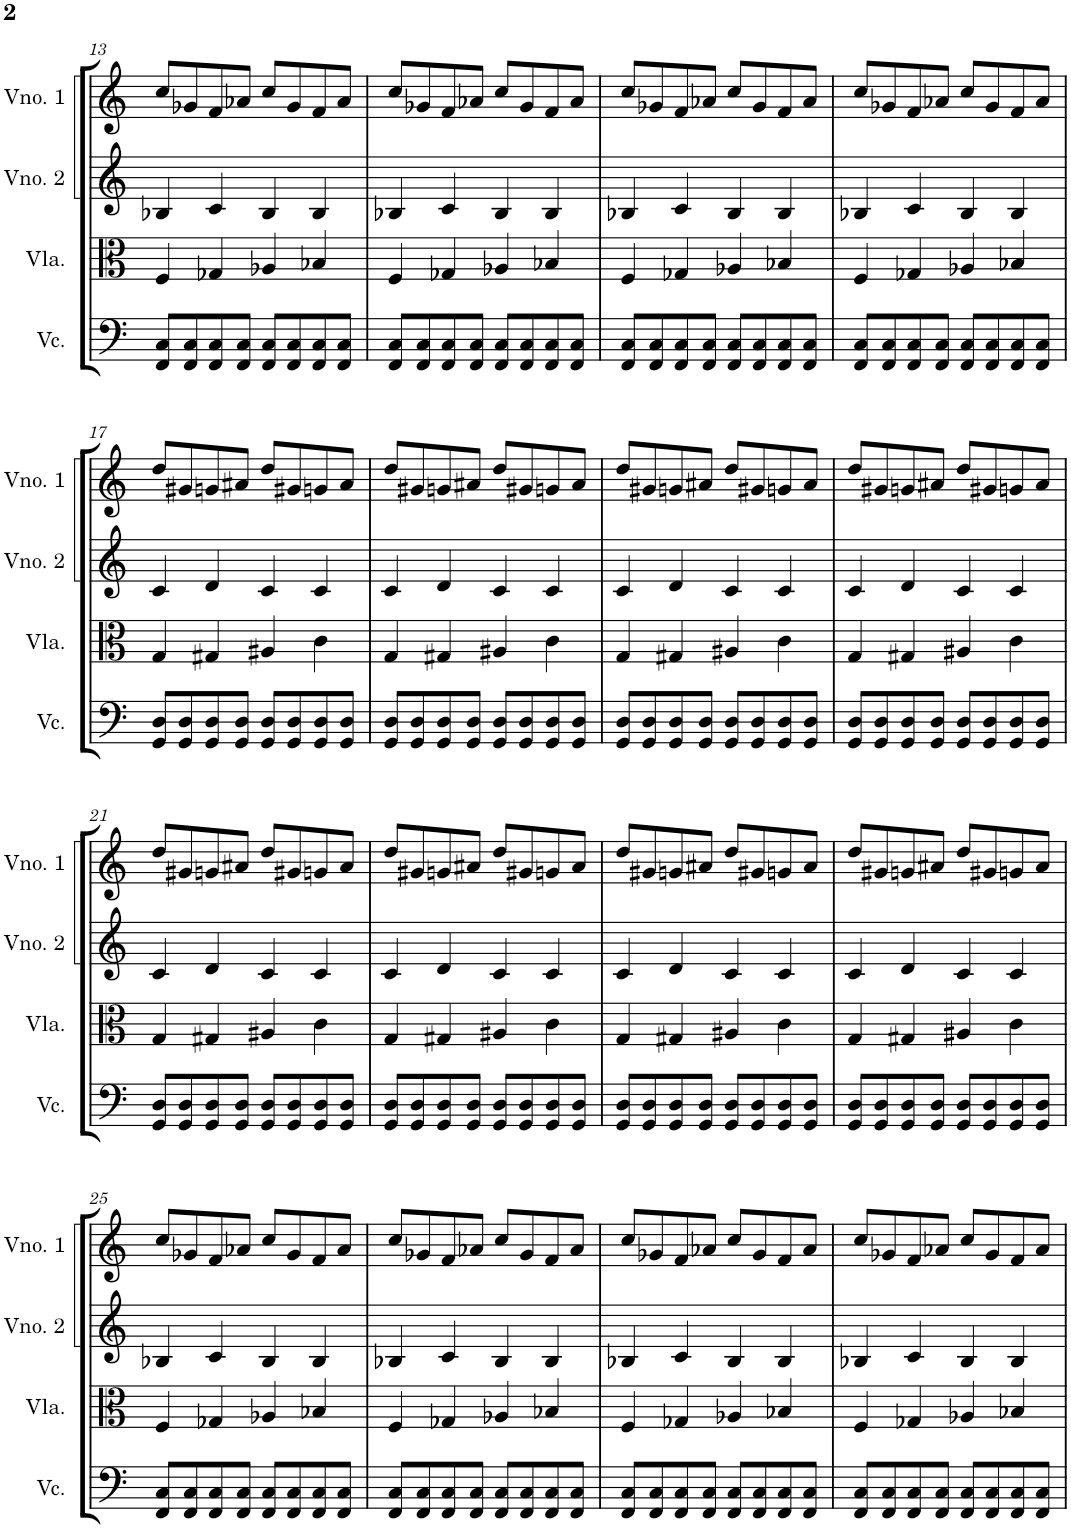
**kern	**kern	**kern	**kern
*part4	*part3	*part2	*part1
*staff4	*staff3	*staff2	*staff1
*I"Violoncelo	*I"Viola	*I"Violino 2	*I"Violino 1
*I'Vc.	*I'Vla.	*I'Vno. 2	*I'Vno. 1
!!LO:PB:g=z
*clefF4	*clefC3	*clefG2	*clefG2
*k[]	*k[]	*k[]	*k[]
*M4/4	*M4/4	*M4/4	*M4/4
=13	=13	=13	=13
8FF/ 8C/L	4F/	4B-X/	8cc/L
8FF/ 8C/	.	.	8g-X/
8FF/ 8C/	4G-X/	4c/	8f/
8FF/ 8C/J	.	.	8a-X/J
8FF/ 8C/L	4A-X/	4B-/	8cc/L
8FF/ 8C/	.	.	8g-/
8FF/ 8C/	4B-X/	4B-/	8f/
8FF/ 8C/J	.	.	8a-/J
=14	=14	=14	=14
8FF/ 8C/L	4F/	4B-X/	8cc/L
8FF/ 8C/	.	.	8g-X/
8FF/ 8C/	4G-X/	4c/	8f/
8FF/ 8C/J	.	.	8a-X/J
8FF/ 8C/L	4A-X/	4B-/	8cc/L
8FF/ 8C/	.	.	8g-/
8FF/ 8C/	4B-X/	4B-/	8f/
8FF/ 8C/J	.	.	8a-/J
=15	=15	=15	=15
8FF/ 8C/L	4F/	4B-X/	8cc/L
8FF/ 8C/	.	.	8g-X/
8FF/ 8C/	4G-X/	4c/	8f/
8FF/ 8C/J	.	.	8a-X/J
8FF/ 8C/L	4A-X/	4B-/	8cc/L
8FF/ 8C/	.	.	8g-/
8FF/ 8C/	4B-X/	4B-/	8f/
8FF/ 8C/J	.	.	8a-/J
=16	=16	=16	=16
8FF/ 8C/L	4F/	4B-X/	8cc/L
8FF/ 8C/	.	.	8g-X/
8FF/ 8C/	4G-X/	4c/	8f/
8FF/ 8C/J	.	.	8a-X/J
8FF/ 8C/L	4A-X/	4B-/	8cc/L
8FF/ 8C/	.	.	8g-/
8FF/ 8C/	4B-X/	4B-/	8f/
8FF/ 8C/J	.	.	8a-/J
!!LO:LB:g=z
=17	=17	=17	=17
8GG/ 8D/L	4G/	4c/	8dd/L
8GG/ 8D/	.	.	8g#X/
8GG/ 8D/	4G#X/	4d/	8gn/
8GG/ 8D/J	.	.	8a#X/J
8GG/ 8D/L	4A#X/	4c/	8dd/L
8GG/ 8D/	.	.	8g#X/
8GG/ 8D/	4c\	4c/	8gn/
8GG/ 8D/J	.	.	8a#/J
=18	=18	=18	=18
8GG/ 8D/L	4G/	4c/	8dd/L
8GG/ 8D/	.	.	8g#X/
8GG/ 8D/	4G#X/	4d/	8gn/
8GG/ 8D/J	.	.	8a#X/J
8GG/ 8D/L	4A#X/	4c/	8dd/L
8GG/ 8D/	.	.	8g#X/
8GG/ 8D/	4c\	4c/	8gn/
8GG/ 8D/J	.	.	8a#/J
=19	=19	=19	=19
8GG/ 8D/L	4G/	4c/	8dd/L
8GG/ 8D/	.	.	8g#X/
8GG/ 8D/	4G#X/	4d/	8gn/
8GG/ 8D/J	.	.	8a#X/J
8GG/ 8D/L	4A#X/	4c/	8dd/L
8GG/ 8D/	.	.	8g#X/
8GG/ 8D/	4c\	4c/	8gn/
8GG/ 8D/J	.	.	8a#/J
=20	=20	=20	=20
8GG/ 8D/L	4G/	4c/	8dd/L
8GG/ 8D/	.	.	8g#X/
8GG/ 8D/	4G#X/	4d/	8gn/
8GG/ 8D/J	.	.	8a#X/J
8GG/ 8D/L	4A#X/	4c/	8dd/L
8GG/ 8D/	.	.	8g#X/
8GG/ 8D/	4c\	4c/	8gn/
8GG/ 8D/J	.	.	8a#/J
!!LO:LB:g=z
=21	=21	=21	=21
8GG/ 8D/L	4G/	4c/	8dd/L
8GG/ 8D/	.	.	8g#X/
8GG/ 8D/	4G#X/	4d/	8gn/
8GG/ 8D/J	.	.	8a#X/J
8GG/ 8D/L	4A#X/	4c/	8dd/L
8GG/ 8D/	.	.	8g#X/
8GG/ 8D/	4c\	4c/	8gn/
8GG/ 8D/J	.	.	8a#/J
=22	=22	=22	=22
8GG/ 8D/L	4G/	4c/	8dd/L
8GG/ 8D/	.	.	8g#X/
8GG/ 8D/	4G#X/	4d/	8gn/
8GG/ 8D/J	.	.	8a#X/J
8GG/ 8D/L	4A#X/	4c/	8dd/L
8GG/ 8D/	.	.	8g#X/
8GG/ 8D/	4c\	4c/	8gn/
8GG/ 8D/J	.	.	8a#/J
=23	=23	=23	=23
8GG/ 8D/L	4G/	4c/	8dd/L
8GG/ 8D/	.	.	8g#X/
8GG/ 8D/	4G#X/	4d/	8gn/
8GG/ 8D/J	.	.	8a#X/J
8GG/ 8D/L	4A#X/	4c/	8dd/L
8GG/ 8D/	.	.	8g#X/
8GG/ 8D/	4c\	4c/	8gn/
8GG/ 8D/J	.	.	8a#/J
=24	=24	=24	=24
8GG/ 8D/L	4G/	4c/	8dd/L
8GG/ 8D/	.	.	8g#X/
8GG/ 8D/	4G#X/	4d/	8gn/
8GG/ 8D/J	.	.	8a#X/J
8GG/ 8D/L	4A#X/	4c/	8dd/L
8GG/ 8D/	.	.	8g#X/
8GG/ 8D/	4c\	4c/	8gn/
8GG/ 8D/J	.	.	8a#/J
!!LO:LB:g=z
=25	=25	=25	=25
8FF/ 8C/L	4F/	4B-X/	8cc/L
8FF/ 8C/	.	.	8g-X/
8FF/ 8C/	4G-X/	4c/	8f/
8FF/ 8C/J	.	.	8a-X/J
8FF/ 8C/L	4A-X/	4B-/	8cc/L
8FF/ 8C/	.	.	8g-/
8FF/ 8C/	4B-X/	4B-/	8f/
8FF/ 8C/J	.	.	8a-/J
=26	=26	=26	=26
8FF/ 8C/L	4F/	4B-X/	8cc/L
8FF/ 8C/	.	.	8g-X/
8FF/ 8C/	4G-X/	4c/	8f/
8FF/ 8C/J	.	.	8a-X/J
8FF/ 8C/L	4A-X/	4B-/	8cc/L
8FF/ 8C/	.	.	8g-/
8FF/ 8C/	4B-X/	4B-/	8f/
8FF/ 8C/J	.	.	8a-/J
=27	=27	=27	=27
8FF/ 8C/L	4F/	4B-X/	8cc/L
8FF/ 8C/	.	.	8g-X/
8FF/ 8C/	4G-X/	4c/	8f/
8FF/ 8C/J	.	.	8a-X/J
8FF/ 8C/L	4A-X/	4B-/	8cc/L
8FF/ 8C/	.	.	8g-/
8FF/ 8C/	4B-X/	4B-/	8f/
8FF/ 8C/J	.	.	8a-/J
=28	=28	=28	=28
8FF/ 8C/L	4F/	4B-X/	8cc/L
8FF/ 8C/	.	.	8g-X/
8FF/ 8C/	4G-X/	4c/	8f/
8FF/ 8C/J	.	.	8a-X/J
8FF/ 8C/L	4A-X/	4B-/	8cc/L
8FF/ 8C/	.	.	8g-/
8FF/ 8C/	4B-X/	4B-/	8f/
8FF/ 8C/J	.	.	8a-/J
=	=	=	=
*-	*-	*-	*-
